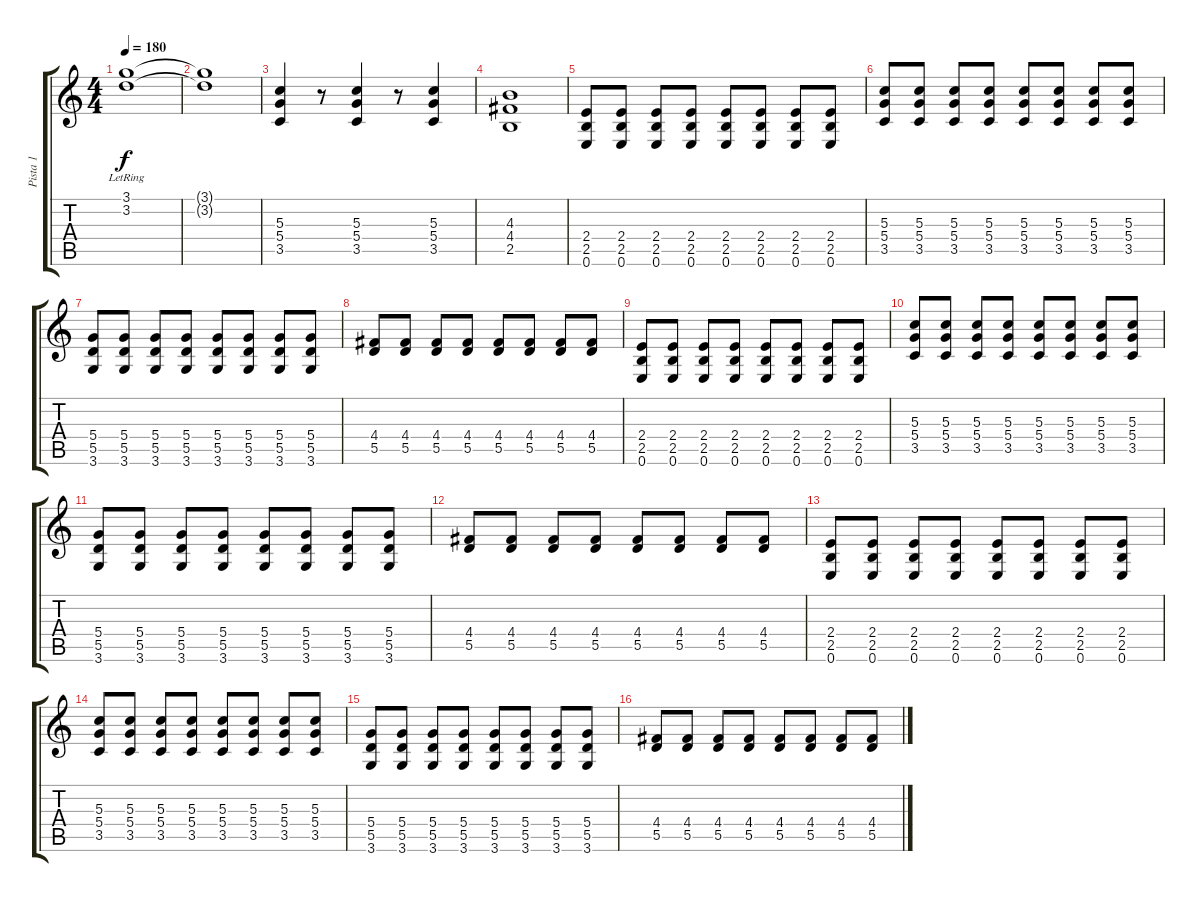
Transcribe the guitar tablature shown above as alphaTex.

\track ("Pista 1" "Pista 1") {instrument distortionguitar}
\staff {score tabs}
\tuning (E4 B3 G3 D3 A2 E2) {hide}
\ts (4 4)
\tempo 180
\clef g2
\ks c
(3.1{lr} 3.2{lr}).1{dy f} |
(3.1{t} 3.2{t}).1 |
(5.3 5.4 3.5).4 r.8 (5.3 5.4 3.5).4 r.8 (5.3 5.4 3.5).4 |
(4.3 4.4 2.5).1 |
(2.4 2.5 0.6).8 (2.4 2.5 0.6).8 (2.4 2.5 0.6).8 (2.4 2.5 0.6).8 (2.4 2.5 0.6).8 (2.4 2.5 0.6).8 (2.4 2.5 0.6).8 (2.4 2.5 0.6).8 |
(5.3 5.4 3.5).8 (5.3 5.4 3.5).8 (5.3 5.4 3.5).8 (5.3 5.4 3.5).8 (5.3 5.4 3.5).8 (5.3 5.4 3.5).8 (5.3 5.4 3.5).8 (5.3 5.4 3.5).8 |
(5.4 5.5 3.6).8 (5.4 5.5 3.6).8 (5.4 5.5 3.6).8 (5.4 5.5 3.6).8 (5.4 5.5 3.6).8 (5.4 5.5 3.6).8 (5.4 5.5 3.6).8 (5.4 5.5 3.6).8 |
(4.4 5.5).8 (4.4 5.5).8 (4.4 5.5).8 (4.4 5.5).8 (4.4 5.5).8 (4.4 5.5).8 (4.4 5.5).8 (4.4 5.5).8 |
(2.4 2.5 0.6).8 (2.4 2.5 0.6).8 (2.4 2.5 0.6).8 (2.4 2.5 0.6).8 (2.4 2.5 0.6).8 (2.4 2.5 0.6).8 (2.4 2.5 0.6).8 (2.4 2.5 0.6).8 |
(5.3 5.4 3.5).8 (5.3 5.4 3.5).8 (5.3 5.4 3.5).8 (5.3 5.4 3.5).8 (5.3 5.4 3.5).8 (5.3 5.4 3.5).8 (5.3 5.4 3.5).8 (5.3 5.4 3.5).8 |
(5.4 5.5 3.6).8 (5.4 5.5 3.6).8 (5.4 5.5 3.6).8 (5.4 5.5 3.6).8 (5.4 5.5 3.6).8 (5.4 5.5 3.6).8 (5.4 5.5 3.6).8 (5.4 5.5 3.6).8 |
(4.4 5.5).8 (4.4 5.5).8 (4.4 5.5).8 (4.4 5.5).8 (4.4 5.5).8 (4.4 5.5).8 (4.4 5.5).8 (4.4 5.5).8 |
(2.4 2.5 0.6).8 (2.4 2.5 0.6).8 (2.4 2.5 0.6).8 (2.4 2.5 0.6).8 (2.4 2.5 0.6).8 (2.4 2.5 0.6).8 (2.4 2.5 0.6).8 (2.4 2.5 0.6).8 |
(5.3 5.4 3.5).8 (5.3 5.4 3.5).8 (5.3 5.4 3.5).8 (5.3 5.4 3.5).8 (5.3 5.4 3.5).8 (5.3 5.4 3.5).8 (5.3 5.4 3.5).8 (5.3 5.4 3.5).8 |
(5.4 5.5 3.6).8 (5.4 5.5 3.6).8 (5.4 5.5 3.6).8 (5.4 5.5 3.6).8 (5.4 5.5 3.6).8 (5.4 5.5 3.6).8 (5.4 5.5 3.6).8 (5.4 5.5 3.6).8 |
(4.4 5.5).8 (4.4 5.5).8 (4.4 5.5).8 (4.4 5.5).8 (4.4 5.5).8 (4.4 5.5).8 (4.4 5.5).8 (4.4 5.5).8
